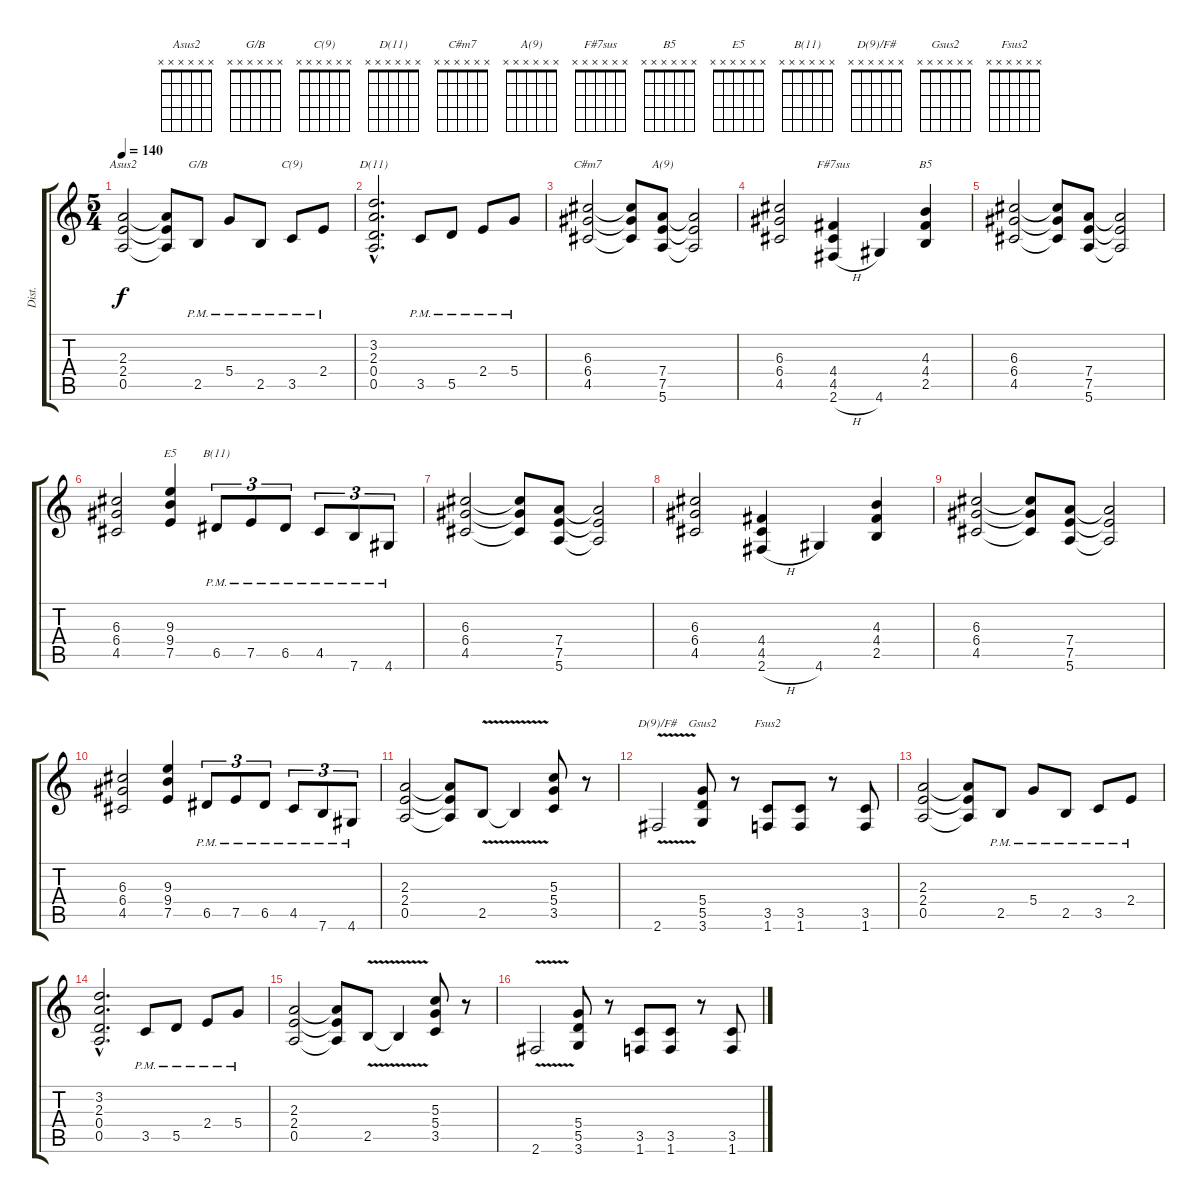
\track ("Dist." "Dist.") {instrument distortionguitar}
\staff {score tabs}
\tuning (E4 B3 G3 D3 A2 E2) {hide}
\chord ("Asus2" x x x x x x)
\chord ("G/B" x x x x x x)
\chord ("C(9)" x x x x x x)
\chord ("D(11)" x x x x x x)
\chord ("C#m7" x x x x x x)
\chord ("A(9)" x x x x x x)
\chord ("F#7sus" x x x x x x)
\chord ("B5" x x x x x x)
\chord ("E5" x x x x x x)
\chord ("B(11)" x x x x x x)
\chord ("D(9)/F#" x x x x x x)
\chord ("Gsus2" x x x x x x)
\chord ("Fsus2" x x x x x x)
\ts (5 4)
\tempo 140
\clef g2
\ks c
(2.3 2.4 0.5).2{ch "Asus2" dy f} (2.3{t} 2.4{t} 0.5{t}).8 2.5{pm}.8{ch "G/B"} 5.4{pm}.8 2.5{pm}.8 3.5{pm}.8{ch "C(9)"} 2.4{pm}.8 |
(3.2{hac} 2.3{hac} 0.4{hac} 0.5{hac}).2{d ch "D(11)"} 3.5{pm}.8 5.5{pm}.8 2.4{pm}.8 5.4{pm}.8 |
(6.3 6.4 4.5).2{ch "C#m7"} (6.3{t} 6.4{t} 4.5{t}).8 (7.4 7.5 5.6).8{ch "A(9)"} (7.4{t} 7.5{t} 5.6{t}).2 |
(6.3 6.4 4.5).2 (4.4 4.5 2.6{h}).4{ch "F#7sus"} 4.6.4 (4.3 4.4 2.5).4{ch "B5"} |
(6.3 6.4 4.5).2 (6.3{t} 6.4{t} 4.5{t}).8 (7.4 7.5 5.6).8 (7.4{t} 7.5{t} 5.6{t}).2 |
(6.3 6.4 4.5).2 (9.3 9.4 7.5).4{ch "E5"} 6.5{pm}.8{tu (3 2) ch "B(11)"} 7.5{pm}.8{tu (3 2)} 6.5{pm}.8{tu (3 2)} 4.5{pm}.8{tu (3 2)} 7.6{pm}.8{tu (3 2)} 4.6{pm}.8{tu (3 2)} |
(6.3 6.4 4.5).2 (6.3{t} 6.4{t} 4.5{t}).8 (7.4 7.5 5.6).8 (7.4{t} 7.5{t} 5.6{t}).2 |
(6.3 6.4 4.5).2 (4.4 4.5 2.6{h}).4 4.6.4 (4.3 4.4 2.5).4 |
(6.3 6.4 4.5).2 (6.3{t} 6.4{t} 4.5{t}).8 (7.4 7.5 5.6).8 (7.4{t} 7.5{t} 5.6{t}).2 |
(6.3 6.4 4.5).2 (9.3 9.4 7.5).4 6.5{pm}.8{tu (3 2)} 7.5{pm}.8{tu (3 2)} 6.5{pm}.8{tu (3 2)} 4.5{pm}.8{tu (3 2)} 7.6{pm}.8{tu (3 2)} 4.6{pm}.8{tu (3 2)} |
(2.3 2.4 0.5).2 (2.3{t} 2.4{t} 0.5{t}).8 2.5{v}.8 2.5{t}.4 (5.3 5.4 3.5).8 r.8 |
2.6{v}.2{ch "D(9)/F#"} (5.4 5.5 3.6).8{ch "Gsus2"} r.8 (3.5 1.6).8{ch "Fsus2"} (3.5 1.6).8 r.8 (3.5 1.6).8 |
(2.3 2.4 0.5).2 (2.3{t} 2.4{t} 0.5{t}).8 2.5{pm}.8 5.4{pm}.8 2.5{pm}.8 3.5{pm}.8 2.4{pm}.8 |
(3.2{hac} 2.3{hac} 0.4{hac} 0.5{hac}).2{d} 3.5{pm}.8 5.5{pm}.8 2.4{pm}.8 5.4{pm}.8 |
(2.3 2.4 0.5).2 (2.3{t} 2.4{t} 0.5{t}).8 2.5{v}.8 2.5{t}.4 (5.3 5.4 3.5).8 r.8 |
2.6{v}.2 (5.4 5.5 3.6).8 r.8 (3.5 1.6).8 (3.5 1.6).8 r.8 (3.5 1.6).8
